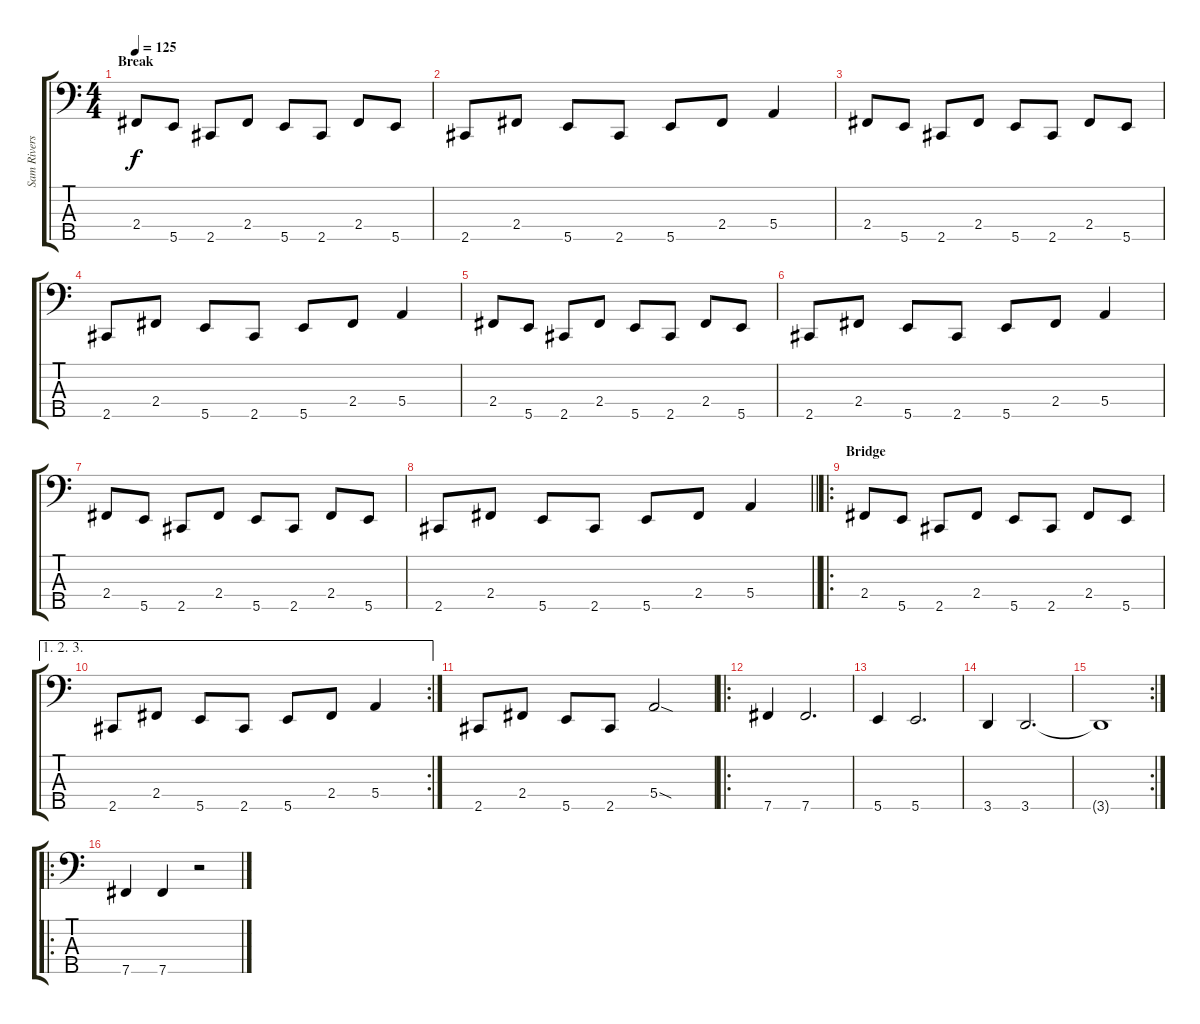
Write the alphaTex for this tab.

\track ("Sam Rivers" "Sam Rivers") {instrument electricbassfinger}
\staff {score tabs}
\tuning (G2 D2 A1 E1 B0) {hide}
\ts (4 4)
\section ("" "Break")
\tempo 125
\clef f4
\ks c
2.4.8{dy f} 5.5.8 2.5.8 2.4.8 5.5.8 2.5.8 2.4.8 5.5.8 |
2.5.8 2.4.8 5.5.8 2.5.8 5.5.8 2.4.8 5.4.4 |
2.4.8 5.5.8 2.5.8 2.4.8 5.5.8 2.5.8 2.4.8 5.5.8 |
2.5.8 2.4.8 5.5.8 2.5.8 5.5.8 2.4.8 5.4.4 |
2.4.8 5.5.8 2.5.8 2.4.8 5.5.8 2.5.8 2.4.8 5.5.8 |
2.5.8 2.4.8 5.5.8 2.5.8 5.5.8 2.4.8 5.4.4 |
2.4.8 5.5.8 2.5.8 2.4.8 5.5.8 2.5.8 2.4.8 5.5.8 |
\barLineRight lightlight
2.5.8 2.4.8 5.5.8 2.5.8 5.5.8 2.4.8 5.4.4 |
\ro
\section ("" "Bridge")
2.4.8 5.5.8 2.5.8 2.4.8 5.5.8 2.5.8 2.4.8 5.5.8 |
\ae (1 2 3)
\rc 2
2.5.8 2.4.8 5.5.8 2.5.8 5.5.8 2.4.8 5.4.4 |
2.5.8 2.4.8 5.5.8 2.5.8 5.4{sod}.2 |
\ro
7.5.4 7.5.2{d} |
5.5.4 5.5.2{d} |
3.5.4 3.5.2{d} |
\rc 2
3.5{t}.1 |
\ro
7.5.4 7.5.4 r.2
